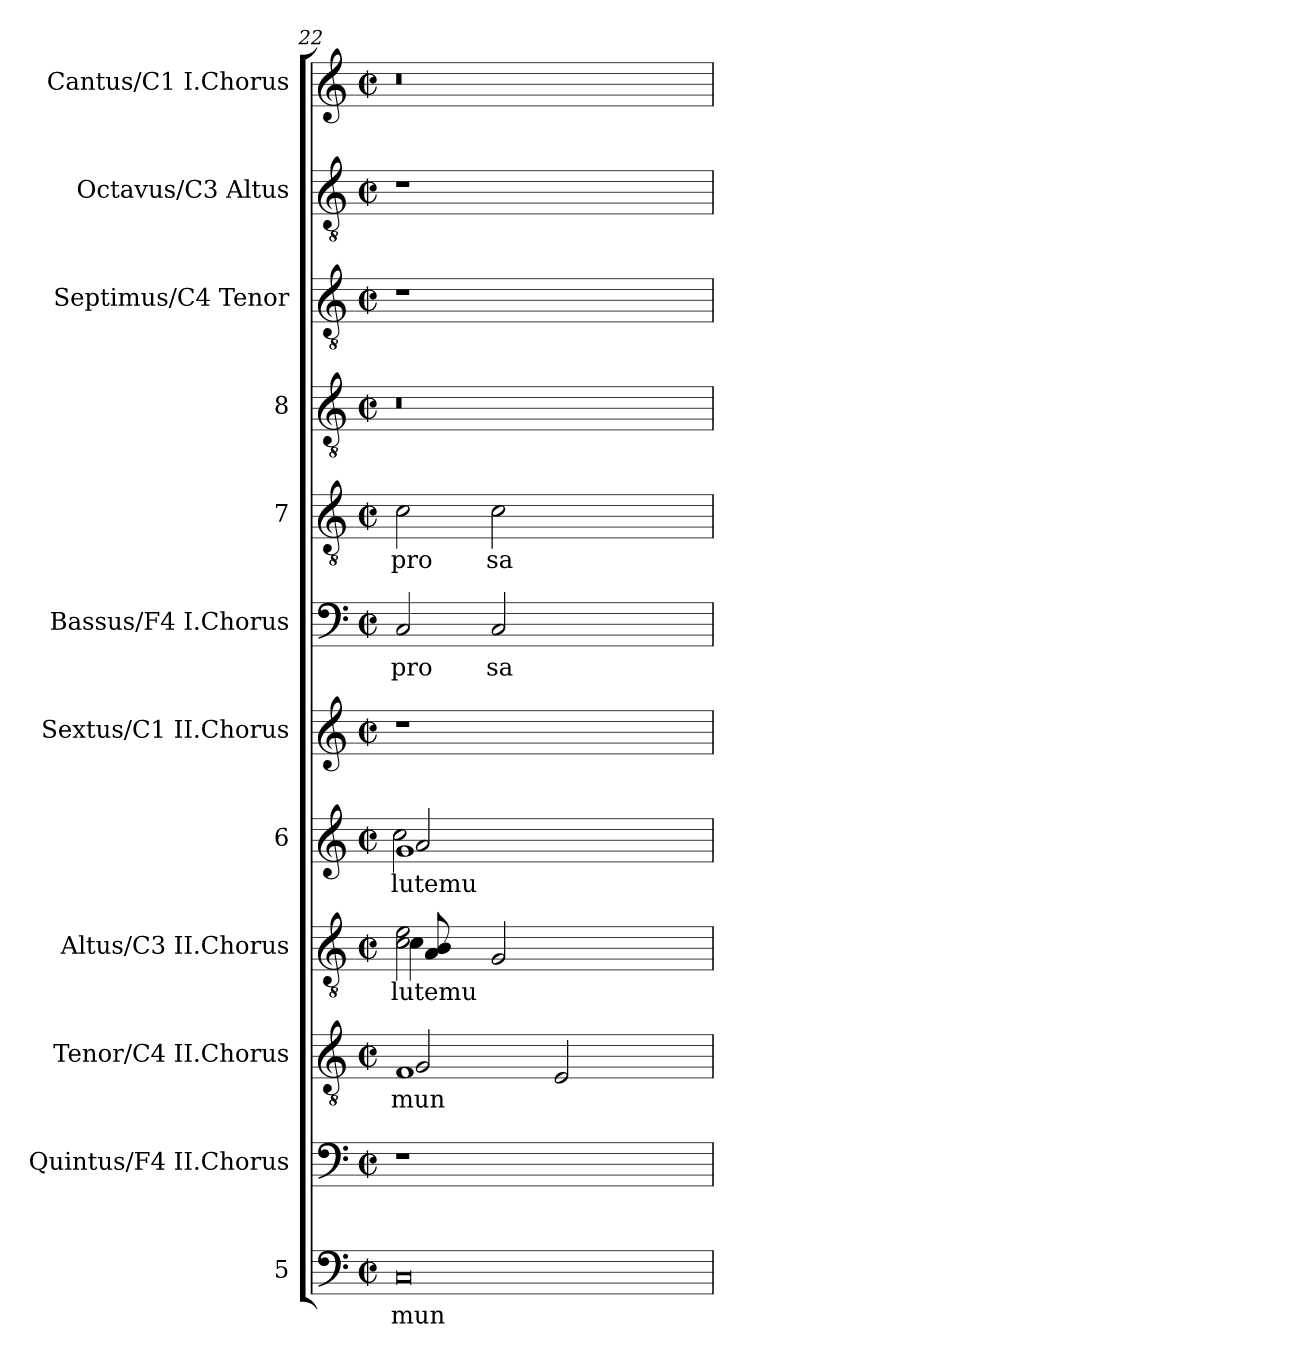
**kern	**text	**kern	**kern	**text	**kern	**text	**kern	**text	**kern	**kern	**text	**kern	**text	**kern	**kern	**kern	**kern
*part12	*part12	*part11	*part10	*part10	*part9	*part9	*part8	*part8	*part7	*part6	*part6	*part5	*part5	*part4	*part3	*part2	*part1
*staff12	*staff12	*staff11	*staff10	*staff10	*staff9	*staff9	*staff8	*staff8	*staff7	*staff6	*staff6	*staff5	*staff5	*staff4	*staff3	*staff2	*staff1
*I"5	*	*I"Quintus/F4  II.Chorus	*I"Tenor/C4  II.Chorus	*	*I"Altus/C3  II.Chorus	*	*I"6	*	*I"Sextus/C1  II.Chorus	*I"Bassus/F4  I.Chorus	*	*I"7	*	*I"8	*I"Septimus/C4  Tenor	*I"Octavus/C3  Altus	*I"Cantus/C1  I.Chorus
*	*	*	*I'T	*	*I'A	*	*	*	*	*I'B	*	*	*	*	*	*	*I'C
*clefF4	*	*clefF4	*clefGv2	*	*clefGv2	*	*clefG2	*	*clefG2	*clefF4	*	*clefGv2	*	*clefGv2	*clefGv2	*clefGv2	*clefG2
*k[]	*	*k[]	*k[]	*	*k[]	*	*k[]	*	*k[]	*k[]	*	*k[]	*	*k[]	*k[]	*k[]	*k[]
*C:	*	*C:	*C:	*	*C:	*	*C:	*	*C:	*C:	*	*C:	*	*C:	*C:	*C:	*C:
*M2/2	*	*M2/2	*M2/2	*	*M2/2	*	*M2/2	*	*M2/2	*M2/2	*	*M2/2	*	*M2/2	*M2/2	*M2/2	*M2/2
*met(c|)	*	*met(c|)	*met(c|)	*	*met(c|)	*	*met(c|)	*	*met(c|)	*met(c|)	*	*met(c|)	*	*met(c|)	*met(c|)	*met(c|)	*met(c|)
=22	=22	=22	=22	=22	=22	=22	=22	=22	=22	=22	=22	=22	=22	=22	=22	=22	=22
!	!LO:LY:b:cj	!	!	!LO:LY:b:cj	!	!LO:LY:b:cj	!	!LO:LY:b:cj	!	!	!LO:LY:b:cj	!	!LO:LY:b:cj	!	!	!	!
*	*	*	*^	*	*^	*	*^	*	*	*	*	*	*	*	*	*	*
*	*	*	*	*	*	*	*^	*	*	*^	*	*	*	*	*	*	*	*	*	*
0C	mun-	1r	1F	2G/	mun-	2e\ 2c\	4c\	8B/ 8A/	-lutemu-	1g	2cc\	2a/	-lutemu-	1r	2C/	pro	2c\	pro	0r	1r	1r	0r
.	.	.	.	.	.	.	.	1ryy	.	.	.	.	.	.	.	.	.	.	.	.	.	.
.	.	.	.	.	.	.	1ryy	.	.	.	.	.	.	.	.	.	.	.	.	.	.	.
!	!	!	!	!	!	!	!	!	!LO:LY:b:cj	!	!	!	!	!	!	!LO:LY:b:cj	!	!LO:LY:b:cj	!	!	!	!
.	.	.	.	2ryy	.	2G/	.	.	-	.	1ryy	1ryy	.	.	2C/	sa-	2c\	sa-	.	.	.	.
!	!	!	!	!	!LO:LY:b:cj	!	!	!	!	!	!	!	!	!	!	!	!	!	!	!	!	!
.	.	1ryy	2E/	1ryy	--	1ryy	.	.	.	1ryy	.	.	.	1ryy	1ryy	.	1ryy	.	.	1ryy	1ryy	.
.	.	.	.	.	.	.	.	2..ryy	.	.	.	.	.	.	.	.	.	.	.	.	.	.
.	.	.	.	.	.	.	2.ryy	.	.	.	.	.	.	.	.	.	.	.	.	.	.	.
.	.	.	2ryy	.	.	.	.	.	.	.	2ryy	2ryy	.	.	.	.	.	.	.	.	.	.
*	*	*	*v	*v	*	*	*	*	*	*v	*v	*v	*	*	*	*	*	*	*	*	*	*
*	*	*	*	*	*v	*v	*v	*	*	*	*	*	*	*	*	*	*	*	*
=	=	=	=	=	=	=	=	=	=	=	=	=	=	=	=	=	=
*-	*-	*-	*-	*-	*-	*-	*-	*-	*-	*-	*-	*-	*-	*-	*-	*-	*-
